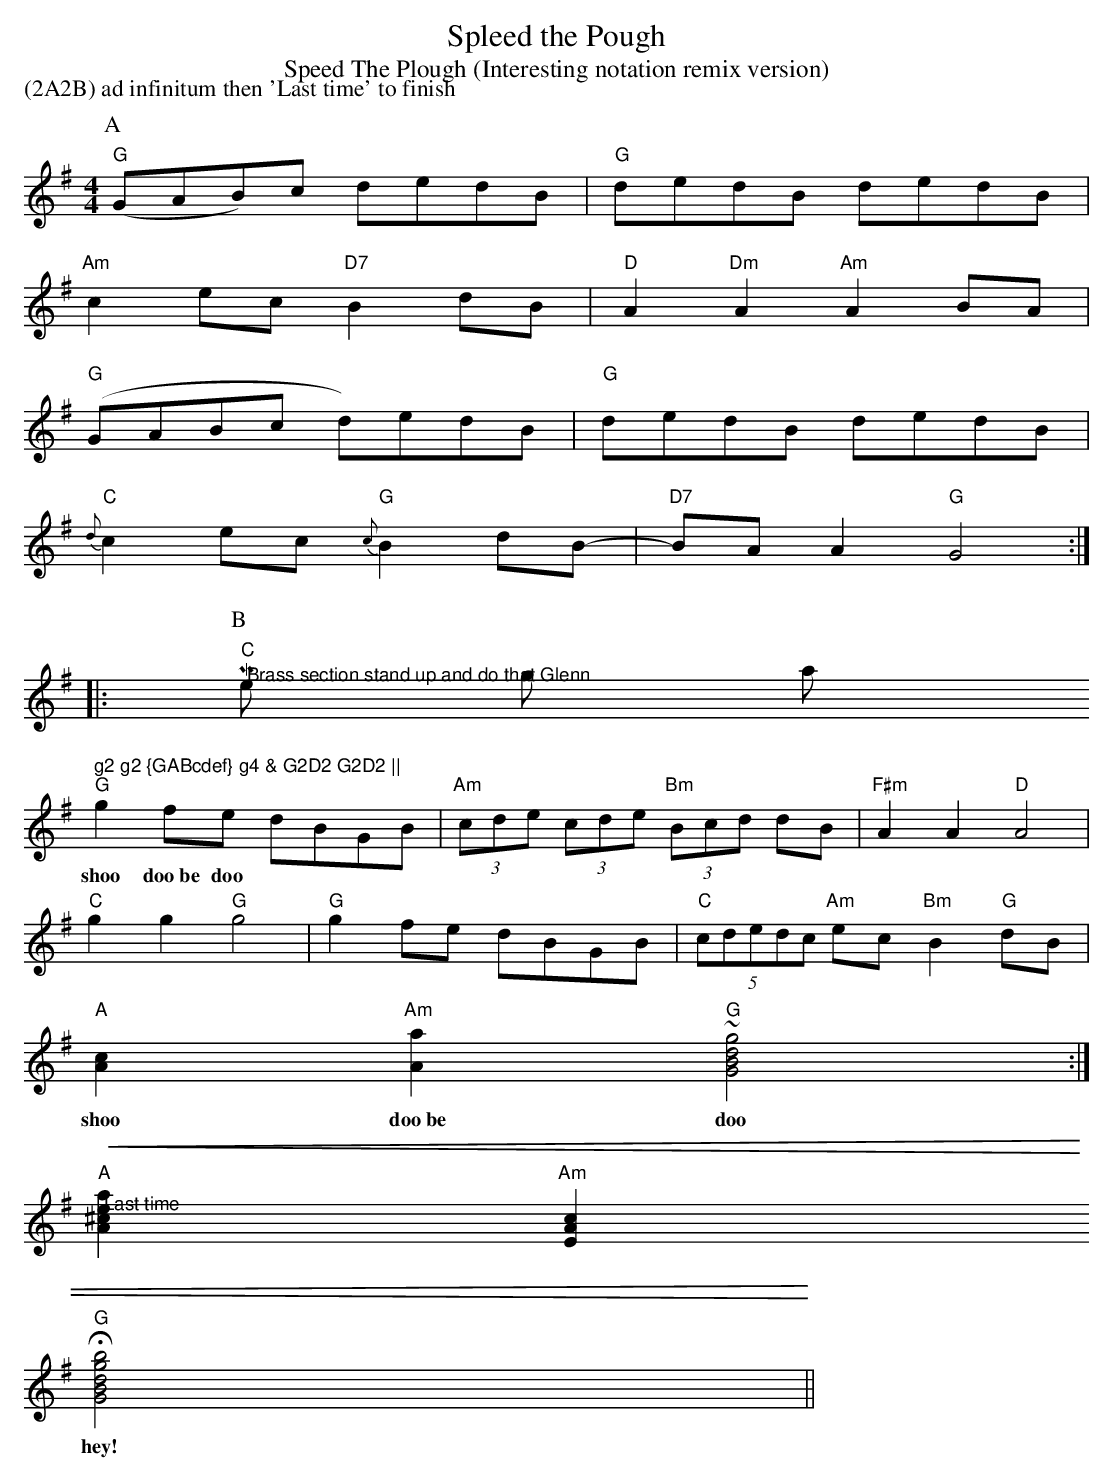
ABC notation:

X:1
T:Spleed the Pough
T:Speed The Plough (Interesting notation remix version)
M:4/4
L:1/8
U: R:=!roll!
P:(2A2B) ad infinitum then 'Last time' to finish
K:G
P:A
"G" (GAB)c dedB | "G" dedB dedB |
"Am" c2ec "D7" B2 dB | "D" A2 "Dm" A2 "Am" A2 BA |
"G"(GABc d)edB | "G" dedB dedB |
"C"{d}c2ec "G" {c}B2dB- | "D7" BA A2 "G" RG4 ::
P:B
"C" "@Brass section stand up and do that Glenn
Miller thing at this point" g2 g2 {GABcdef} g4 & G2D2 G2D2 ||
"G" g2fe dBGB | "Am" (3cde (3cde "Bm"(3Bcd dB | "F#m" A2 A2 "D" A4 |
w:shoo doo~be doo*** **** *** *** ***
"C" g2 g2 "G" g4 | "G" g2 fe dBGB | "C" (5cdedc "Am" ec "Bm" B2 "G" dB |
"A"[A2c2]"Am"[A2a2] "G" ~[G4B4d4g4] :|
w:shoo doo~be doo*** **** *** *** **wah
"@Last time" !crescendo(! "A" [A2^c2e2a2] "Am" [E2A2c2] "G"
!fermata! [G4B4d4g4b4] !crescendo)! ||
w:hey! hey! hey!
